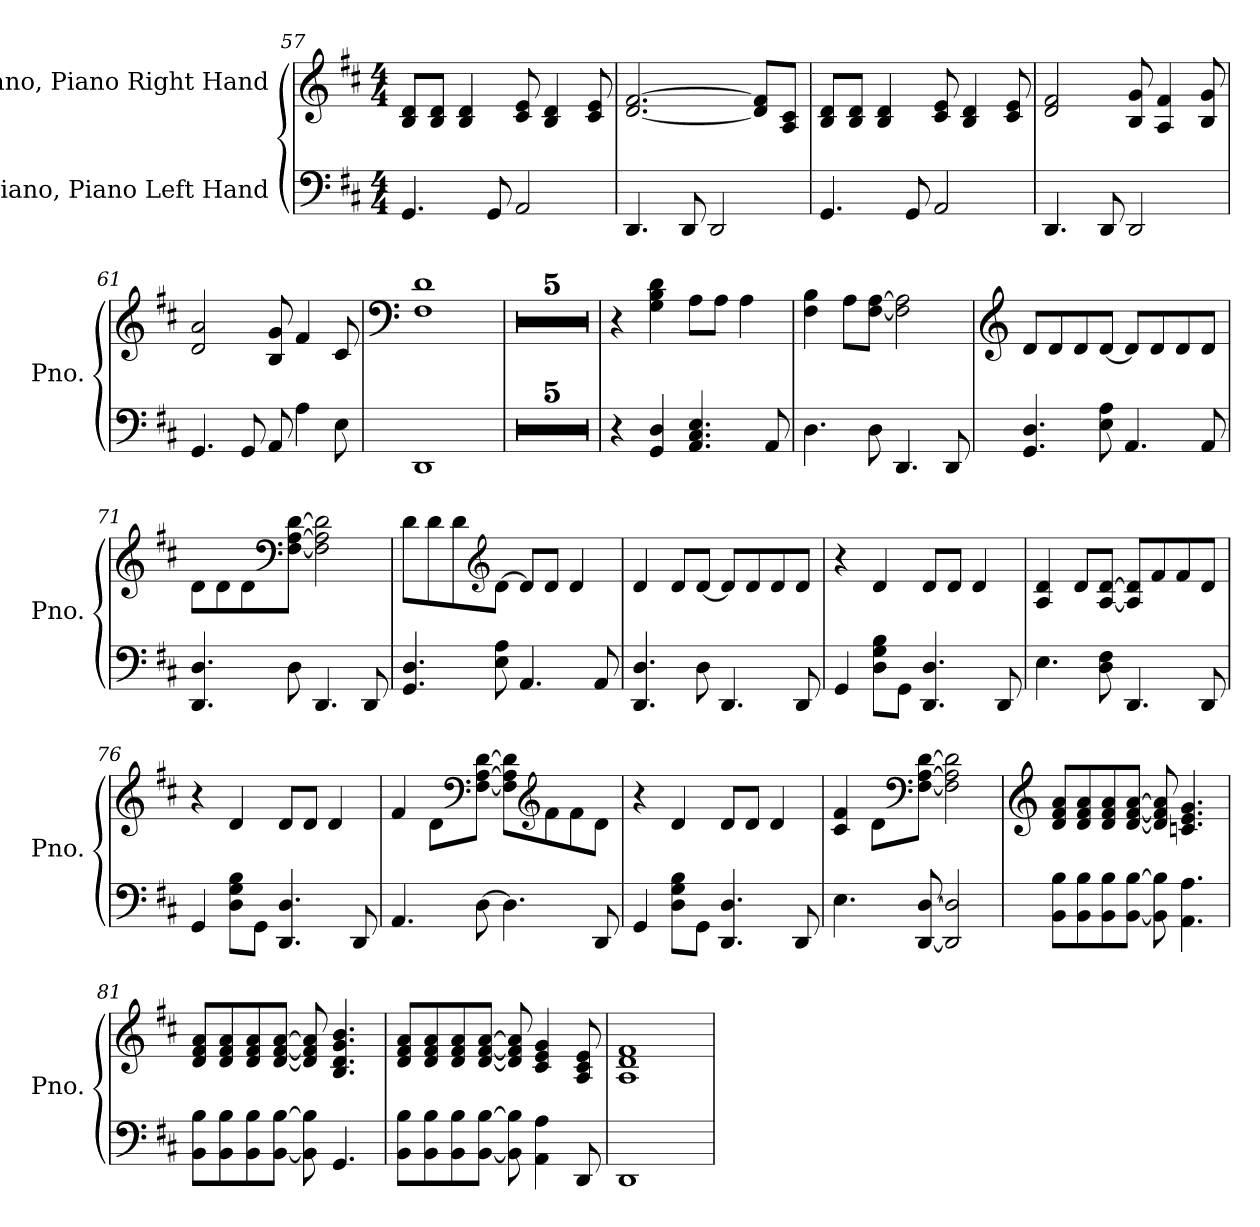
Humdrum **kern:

**kern	**kern
*part2	*part1
*staff2	*staff1
*I"Piano, Piano Left Hand	*I"Piano, Piano Right Hand
*I'Pno.	*I'Pno.
*clefF4	*clefG2
*k[f#c#]	*k[f#c#]
*M4/4	*M4/4
=57	=57
4.GG/	8B/ 8d/L
.	8B/ 8d/J
.	4B/ 4d/
8GG/	.
2AA/	8c#/ 8e/
.	4B/ 4d/
.	8c#/ 8e/
=58	=58
4.DD/	[2.d/ [2.f#/
8DD/	.
2DD/	.
.	8d/] 8f#/]L
.	8A/ 8c#/J
=59	=59
4.GG/	8B/ 8d/L
.	8B/ 8d/J
.	4B/ 4d/
8GG/	.
2AA/	8c#/ 8e/
.	4B/ 4d/
.	8c#/ 8e/
!!LO:LB:g=z
=60	=60
4.DD/	2d/ 2f#/
8DD/	.
2DD/	8B/ 8g/
.	4A/ 4f#/
.	8B/ 8g/
=61	=61
4.GG/	2d/ 2a/
8GG/	.
8AA/	8B/ 8g/
4A\	4f#/
8E\	8c#/
=62	=62
*	*clefF4
1DD	1F# 1d
=63	=63
1r	1r
=64	=64
1r	1r
=65	=65
1r	1r
=66	=66
1r	1r
=67	=67
1r	1r
=68	=68
4r	4r
4GG/ 4D/	4G\ 4B\ 4d\
4.AA/ 4.C#/ 4.E/	8A\L
.	8A\J
.	4A\
8AA/	.
!!LO:LB:g=z
=69	=69
4.D\	4F#\ 4B\
.	8A\L
8D\	[8F#\ [8A\J
4.DD/	2F#\] 2A\]
8DD/	.
=70	=70
*	*clefG2
4.GG/ 4.D/	8d/L
.	8d/
.	8d/
8E\ 8A\	[8d/J
4.AA/	8d/L]
.	8d/
.	8d/
8AA/	8d/J
=71	=71
4.DD/ 4.D/	8d\L
.	8d\
.	8d\
*	*clefF4
8D\	[8F#\ [8A\ [8d\J
4.DD/	2F#\] 2A\] 2d\]
8DD/	.
=72	=72
4.GG/ 4.D/	8d\L
.	8d\
.	8d\
*	*clefG2
8E\ 8A\	[8d\J
4.AA/	8d/L]
.	8d/J
.	4d/
8AA/	.
!!LO:LB:g=z
=73	=73
4.DD/ 4.D/	4d/
.	8d/L
8D\	[8d/J
4.DD/	8d/L]
.	8d/
.	8d/
8DD/	8d/J
=74	=74
4GG/	4r
8D\ 8G\ 8B\L	4d/
8GG\J	.
4.DD/ 4.D/	8d/L
.	8d/J
.	4d/
8DD/	.
=75	=75
4.E\	4A/ 4d/
.	8d/L
8D\ 8F#\	[8A/ [8d/J
4.DD/	8A/] 8d/]L
.	8f#/
.	8f#/
8DD/	8d/J
=76	=76
4GG/	4r
8D\ 8G\ 8B\L	4d/
8GG\J	.
4.DD/ 4.D/	8d/L
.	8d/J
.	4d/
8DD/	.
!!LO:LB:g=z
=77	=77
4.AA/	4f#/
.	8d\L
*	*clefF4
[8D\	[8F#\ [8A\ [8d\J
4.D\]	8F#\] 8A\] 8d\]L
*	*clefG2
.	8f#\
.	8f#\
8DD/	8d\J
=78	=78
4GG/	4r
8D\ 8G\ 8B\L	4d/
8GG\J	.
4.DD/ 4.D/	8d/L
.	8d/J
.	4d/
8DD/	.
=79	=79
4.E\	4c#/ 4f#/
.	8d\L
*	*clefF4
[8DD/ [8D/	[8F#\ [8A\ [8d\J
2DD/] 2D/]	2F#\] 2A\] 2d\]
=80	=80
*	*clefG2
8BB\ 8B\L	8d/ 8f#/ 8a/L
8BB\ 8B\	8d/ 8f#/ 8a/
8BB\ 8B\	8d/ 8f#/ 8a/
[8BB\ [8B\J	[8d/ [8f#/ [8a/J
8BB\] 8B\]	8d/] 8f#/] 8a/]
4.AA\ 4.A\	4.cn/ 4.e/ 4.g/
!!LO:PB:g=z
=81	=81
8BB\ 8B\L	8d/ 8f#/ 8a/L
8BB\ 8B\	8d/ 8f#/ 8a/
8BB\ 8B\	8d/ 8f#/ 8a/
[8BB\ [8B\J	[8d/ [8f#/ [8a/J
8BB\] 8B\]	8d/] 8f#/] 8a/]
4.GG/	4.B/ 4.d/ 4.g/ 4.b/
=82	=82
8BB\ 8B\L	8d/ 8f#/ 8a/L
8BB\ 8B\	8d/ 8f#/ 8a/
8BB\ 8B\	8d/ 8f#/ 8a/
[8BB\ [8B\J	[8d/ [8f#/ [8a/J
8BB\] 8B\]	8d/] 8f#/] 8a/]
4AA\ 4A\	4c#/ 4e/ 4g/
8DD/	8A/ 8c#/ 8e/
=83	=83
1DD	1A 1d 1f#
=	=
*-	*-
